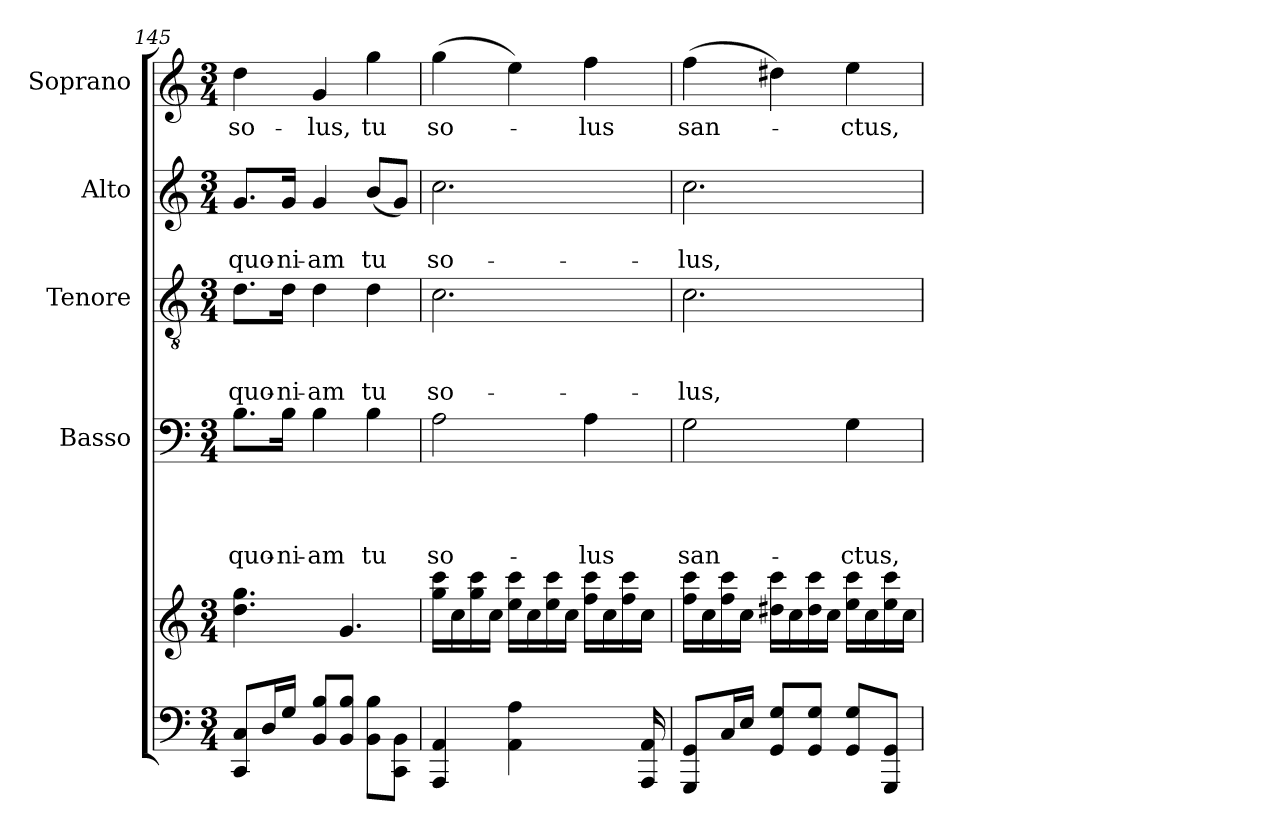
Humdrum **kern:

**kern	**kern	**kern	**text	**text	**text	**text	**kern	**text	**text	**text	**kern	**text	**text	**kern	**text
*part6	*part5	*part4	*part4	*part4	*part4	*part4	*part3	*part3	*part3	*part3	*part2	*part2	*part2	*part1	*part1
*staff6	*staff5	*staff4	*staff4	*staff4	*staff4	*staff4	*staff3	*staff3	*staff3	*staff3	*staff2	*staff2	*staff2	*staff1	*staff1
*	*	*I"Basso	*	*	*	*	*I"Tenore	*	*	*	*I"Alto	*	*	*I"Soprano	*
*clefF4	*clefG2	*clefF4	*	*	*	*	*clefGv2	*	*	*	*clefG2	*	*	*clefG2	*
*k[]	*k[]	*k[]	*	*	*	*	*k[]	*	*	*	*k[]	*	*	*k[]	*
*C:	*C:	*C:	*	*	*	*	*C:	*	*	*	*C:	*	*	*C:	*
*M3/4	*M3/4	*M3/4	*	*	*	*	*M3/4	*	*	*	*M3/4	*	*	*M3/4	*
=145	=145	=145	=145	=145	=145	=145	=145	=145	=145	=145	=145	=145	=145	=145	=145
!	!	!	!	!	!	!LO:LY:b	!	!	!	!LO:LY:b	!	!	!LO:LY:b	!	!LO:LY:b
8CC/ 8C/L	4.dd\ 4.gg\	8.B\L	.	.	.	quo-	8.d\L	.	.	quo-	8.g/L	.	quo-	4dd\	so-
16D/L	.	.	.	.	.	.	.	.	.	.	.	.	.	.	.
!	!	!	!	!	!	!LO:LY:b	!	!	!	!LO:LY:b	!	!	!LO:LY:b	!	!
16G/JJ	.	16B\Jk	.	.	.	-ni-	16d\Jk	.	.	-ni-	16g/Jk	.	-ni-	.	.
!	!	!	!	!	!	!LO:LY:b	!	!	!	!LO:LY:b	!	!	!LO:LY:b	!	!LO:LY:b
8BB/ 8B/L	.	4B\	.	.	.	-am	4d\	.	.	-am	4g/	.	-am	4g/	-lus,
8BB/ 8B/J	4.g/	.	.	.	.	.	.	.	.	.	.	.	.	.	.
!	!	!	!	!	!	!LO:LY:b	!	!	!	!LO:LY:b	!	!	!LO:LY:b	!	!LO:LY:b
8BB\ 8B\L	.	4B\	.	.	.	tu	4d\	.	.	tu	(<8b/L	.	tu	4gg\	tu
8CC\ 8BB\J	.	.	.	.	.	.	.	.	.	.	8g/J)	.	.	.	.
!!LO:LB:g=z
=146	=146	=146	=146	=146	=146	=146	=146	=146	=146	=146	=146	=146	=146	=146	=146
!	!	!	!	!	!	!LO:LY:b	!	!	!	!LO:LY:b	!	!	!LO:LY:b	!	!LO:LY:b
4AAA/ 4AA/	16gg\ 16ccc\LL	2A\	.	.	.	so-	2.c\	.	.	so-	2.cc\	.	so-	(>4gg\	so-
.	16cc\	.	.	.	.	.	.	.	.	.	.	.	.	.	.
.	16gg\ 16ccc\	.	.	.	.	.	.	.	.	.	.	.	.	.	.
.	16cc\JJ	.	.	.	.	.	.	.	.	.	.	.	.	.	.
4AA\ 4A\	16ee\ 16ccc\LL	.	.	.	.	.	.	.	.	.	.	.	.	4ee\)	.
.	16cc\	.	.	.	.	.	.	.	.	.	.	.	.	.	.
.	16ee\ 16ccc\	.	.	.	.	.	.	.	.	.	.	.	.	.	.
.	16cc\JJ	.	.	.	.	.	.	.	.	.	.	.	.	.	.
!	!	!	!	!	!	!LO:LY:b	!	!	!	!	!	!	!	!	!LO:LY:b
8.ryy	16ff\ 16ccc\LL	4A\	.	.	.	-lus	.	.	.	.	.	.	.	4ff\	-lus
.	16cc\	.	.	.	.	.	.	.	.	.	.	.	.	.	.
.	16ff\ 16ccc\	.	.	.	.	.	.	.	.	.	.	.	.	.	.
16AAA/ 16AA/	16cc\JJ	.	.	.	.	.	.	.	.	.	.	.	.	.	.
=147	=147	=147	=147	=147	=147	=147	=147	=147	=147	=147	=147	=147	=147	=147	=147
!	!	!	!	!	!	!LO:LY:b	!	!	!	!LO:LY:b	!	!	!LO:LY:b	!	!LO:LY:b
8GGG/ 8GG/L	16ff\ 16ccc\LL	2G\	.	.	.	san-	2.c\	.	.	-lus,	2.cc\	.	-lus,	(>4ff\	san-
.	16cc\	.	.	.	.	.	.	.	.	.	.	.	.	.	.
16C/L	16ff\ 16ccc\	.	.	.	.	.	.	.	.	.	.	.	.	.	.
16E/JJ	16cc\JJ	.	.	.	.	.	.	.	.	.	.	.	.	.	.
8GG/ 8G/L	16dd#X\ 16ccc\LL	.	.	.	.	.	.	.	.	.	.	.	.	4dd#X\)	.
.	16cc\	.	.	.	.	.	.	.	.	.	.	.	.	.	.
8GG/ 8G/J	16dd#\ 16ccc\	.	.	.	.	.	.	.	.	.	.	.	.	.	.
.	16cc\JJ	.	.	.	.	.	.	.	.	.	.	.	.	.	.
!	!	!	!	!	!	!LO:LY:b	!	!	!	!	!	!	!	!	!LO:LY:b
8GG/ 8G/L	16ee\ 16ccc\LL	4G\	.	.	.	-ctus,	.	.	.	.	.	.	.	4ee\	-ctus,
.	16cc\	.	.	.	.	.	.	.	.	.	.	.	.	.	.
8GGG/ 8GG/J	16ee\ 16ccc\	.	.	.	.	.	.	.	.	.	.	.	.	.	.
.	16cc\JJ	.	.	.	.	.	.	.	.	.	.	.	.	.	.
=	=	=	=	=	=	=	=	=	=	=	=	=	=	=	=
*-	*-	*-	*-	*-	*-	*-	*-	*-	*-	*-	*-	*-	*-	*-	*-
